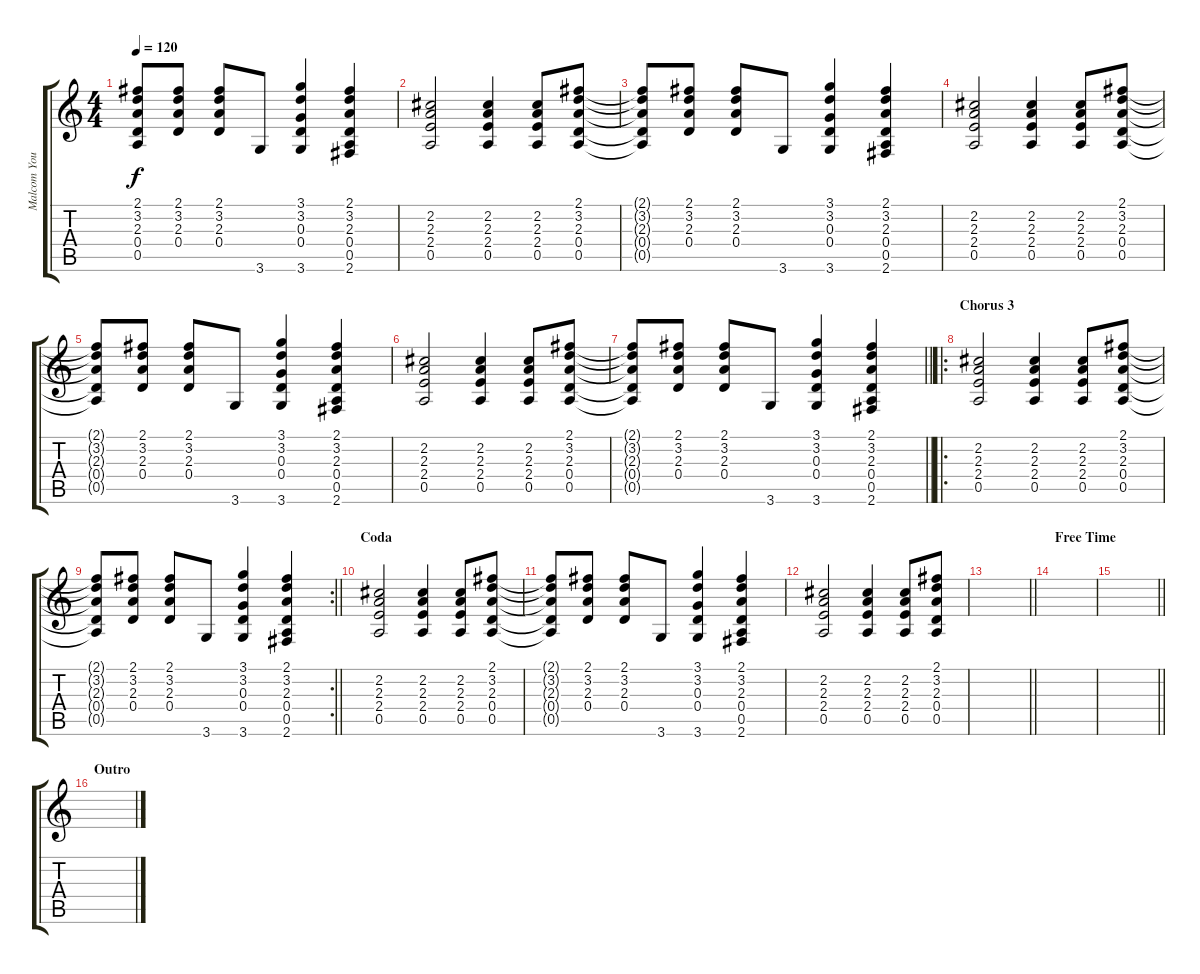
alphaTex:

\track ("Malcom Young" "Malcom You") {instrument overdrivenguitar}
\staff {score tabs}
\tuning (E4 B3 G3 D3 A2 E2) {hide}
\ts (4 4)
\tempo 120
\clef g2
\ks c
(2.1{t} 3.2{t} 2.3{t} 0.4{t} 0.5{t}).8{dy f} (2.1 3.2 2.3 0.4).8 (2.1 3.2 2.3 0.4).8 3.6.8 (3.1 3.2 0.3 0.4 3.6).4 (2.1 3.2 2.3 0.4 0.5 2.6).4 |
(2.2 2.3 2.4 0.5).2 (2.2 2.3 2.4 0.5).4 (2.2 2.3 2.4 0.5).8 (2.1 3.2 2.3 0.4 0.5).8 |
(2.1{t} 3.2{t} 2.3{t} 0.4{t} 0.5{t}).8 (2.1 3.2 2.3 0.4).8 (2.1 3.2 2.3 0.4).8 3.6.8 (3.1 3.2 0.3 0.4 3.6).4 (2.1 3.2 2.3 0.4 0.5 2.6).4 |
(2.2 2.3 2.4 0.5).2 (2.2 2.3 2.4 0.5).4 (2.2 2.3 2.4 0.5).8 (2.1 3.2 2.3 0.4 0.5).8 |
(2.1{t} 3.2{t} 2.3{t} 0.4{t} 0.5{t}).8 (2.1 3.2 2.3 0.4).8 (2.1 3.2 2.3 0.4).8 3.6.8 (3.1 3.2 0.3 0.4 3.6).4 (2.1 3.2 2.3 0.4 0.5 2.6).4 |
(2.2 2.3 2.4 0.5).2 (2.2 2.3 2.4 0.5).4 (2.2 2.3 2.4 0.5).8 (2.1 3.2 2.3 0.4 0.5).8 |
\barLineRight lightlight
(2.1{t} 3.2{t} 2.3{t} 0.4{t} 0.5{t}).8 (2.1 3.2 2.3 0.4).8 (2.1 3.2 2.3 0.4).8 3.6.8 (3.1 3.2 0.3 0.4 3.6).4 (2.1 3.2 2.3 0.4 0.5 2.6).4 |
\ro
\section ("" "Chorus 3")
(2.2 2.3 2.4 0.5).2 (2.2 2.3 2.4 0.5).4 (2.2 2.3 2.4 0.5).8 (2.1 3.2 2.3 0.4 0.5).8 |
\rc 2
\barLineRight lightlight
(2.1{t} 3.2{t} 2.3{t} 0.4{t} 0.5{t}).8 (2.1 3.2 2.3 0.4).8 (2.1 3.2 2.3 0.4).8 3.6.8 (3.1 3.2 0.3 0.4 3.6).4 (2.1 3.2 2.3 0.4 0.5 2.6).4 |
\section ("" "Coda")
(2.2 2.3 2.4 0.5).2 (2.2 2.3 2.4 0.5).4 (2.2 2.3 2.4 0.5).8 (2.1 3.2 2.3 0.4 0.5).8 |
(2.1{t} 3.2{t} 2.3{t} 0.4{t} 0.5{t}).8 (2.1 3.2 2.3 0.4).8 (2.1 3.2 2.3 0.4).8 3.6.8 (3.1 3.2 0.3 0.4 3.6).4 (2.1 3.2 2.3 0.4 0.5 2.6).4 |
(2.2 2.3 2.4 0.5).2 (2.2 2.3 2.4 0.5).4 (2.2 2.3 2.4 0.5).8 (2.1 3.2 2.3 0.4 0.5).8 |
\barLineRight lightlight
|
\section ("" "Free Time")
|
\barLineRight lightlight
|
\section ("" "Outro")
